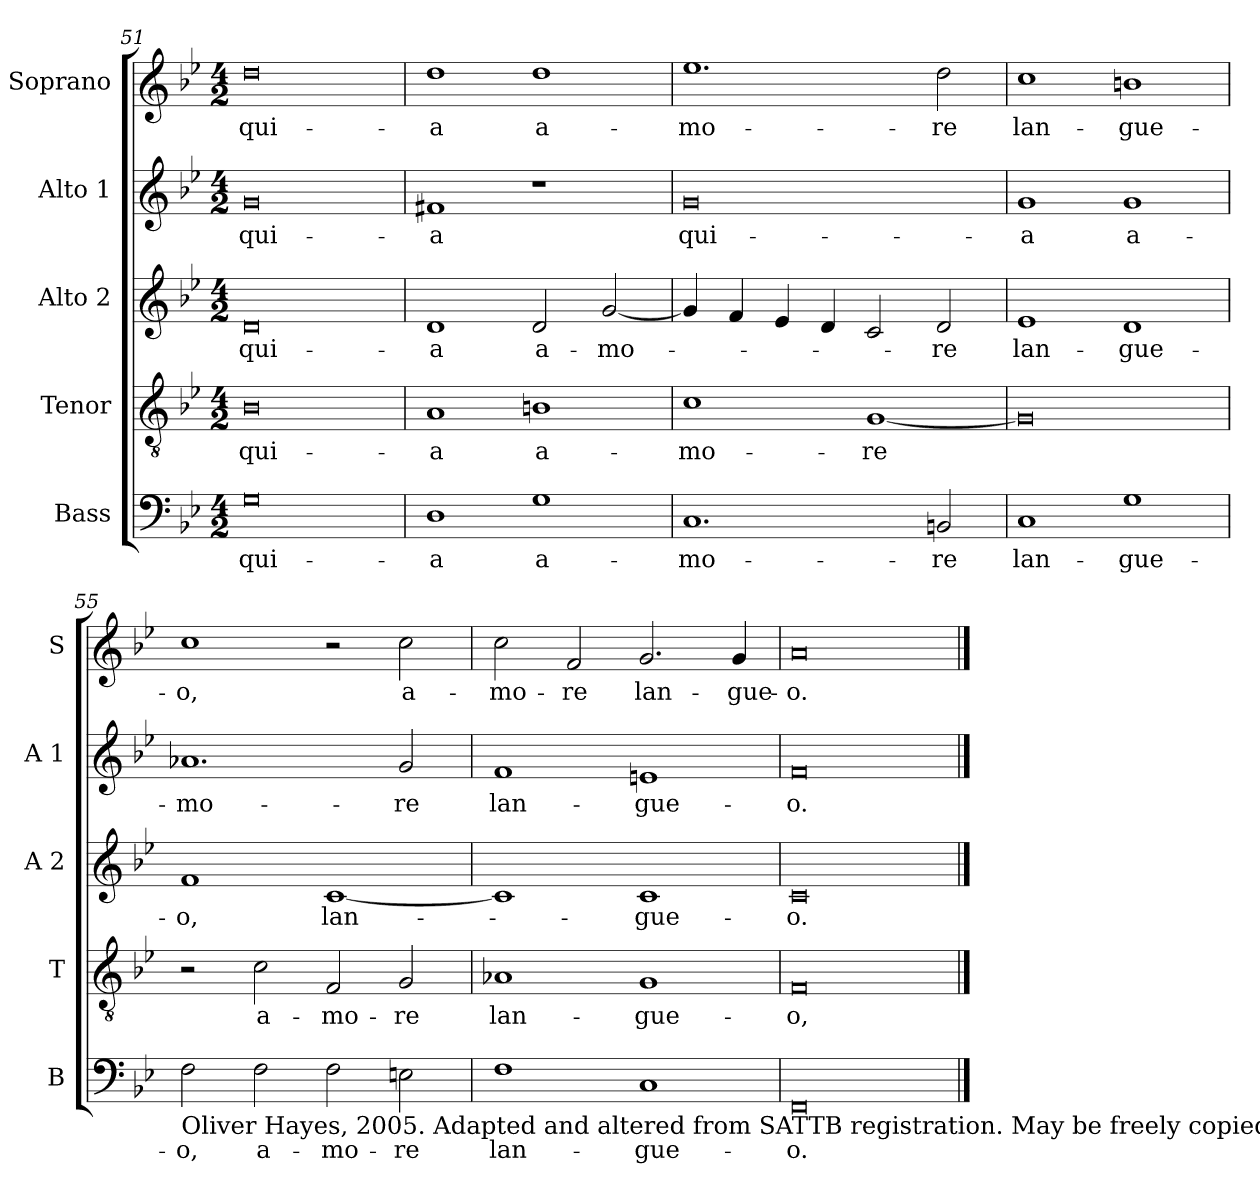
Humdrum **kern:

**kern	**text	**kern	**text	**kern	**text	**kern	**text	**kern	**text
*part5	*part5	*part4	*part4	*part3	*part3	*part2	*part2	*part1	*part1
*staff5	*staff5	*staff4	*staff4	*staff3	*staff3	*staff2	*staff2	*staff1	*staff1
*I"Bass	*	*I"Tenor	*	*I"Alto 2	*	*I"Alto 1	*	*I"Soprano	*
*I'B	*	*I'T	*	*I'A 2	*	*I'A 1	*	*I'S	*
*clefF4	*	*clefGv2	*	*clefG2	*	*clefG2	*	*clefG2	*
*k[b-e-]	*	*k[b-e-]	*	*k[b-e-]	*	*k[b-e-]	*	*k[b-e-]	*
*B-:	*	*B-:	*	*B-:	*	*B-:	*	*B-:	*
*M4/2	*	*M4/2	*	*M4/2	*	*M4/2	*	*M4/2	*
=51	=51	=51	=51	=51	=51	=51	=51	=51	=51
!	!LO:LY:b	!	!LO:LY:b	!	!LO:LY:b	!	!LO:LY:b	!	!LO:LY:b
0G	qui-	0B-	qui-	0d	qui-	0g	qui-	0dd	qui-
=52	=52	=52	=52	=52	=52	=52	=52	=52	=52
!	!LO:LY:b	!	!LO:LY:b	!	!LO:LY:b	!	!LO:LY:b	!	!LO:LY:b
1D	-a	1A	-a	1d	-a	1f#X	-a	1dd	-a
!	!LO:LY:b	!	!LO:LY:b	!	!LO:LY:b	!	!	!	!LO:LY:b
1G	a-	1Bn	a-	2d/	a-	1r	.	1dd	a-
!	!	!	!	!	!LO:LY:b	!	!	!	!
.	.	.	.	[2g/	-mo-	.	.	.	.
=53	=53	=53	=53	=53	=53	=53	=53	=53	=53
!	!LO:LY:b	!	!LO:LY:b	!	!	!	!LO:LY:b	!	!LO:LY:b
1.C	-mo-	1c	-mo-	4g/]	.	0g	qui-	1.ee-	-mo-
.	.	.	.	4f/	.	.	.	.	.
.	.	.	.	4e-/	.	.	.	.	.
.	.	.	.	4d/	.	.	.	.	.
!	!	!	!LO:LY:b	!	!	!	!	!	!
.	.	[1G	-re	2c/	.	.	.	.	.
!	!LO:LY:b	!	!	!	!LO:LY:b	!	!	!	!LO:LY:b
2BBn/	-re	.	.	2d/	-re	.	.	2dd\	-re
=54	=54	=54	=54	=54	=54	=54	=54	=54	=54
!	!LO:LY:b	!	!	!	!LO:LY:b	!	!LO:LY:b	!	!LO:LY:b
1C	lan-	0G]	.	1e-	lan-	1g	-a	1cc	lan-
!	!LO:LY:b	!	!	!	!LO:LY:b	!	!LO:LY:b	!	!LO:LY:b
1G	-gue-	.	.	1d	-gue-	1g	a-	1bn	-gue-
!!LO:LB:g=z
=55	=55	=55	=55	=55	=55	=55	=55	=55	=55
!LO:TX:b:t=Oliver Hayes, 2005. Adapted and altered from SATTB registration.  May be freely copied and distributed for non profit making use.	!	!	!	!	!	!	!	!	!
!	!LO:LY:b	!	!	!	!LO:LY:b	!	!LO:LY:b	!	!LO:LY:b
2F\	-o,	2r	.	1f	-o,	1.a-X	-mo-	1cc	-o,
!	!LO:LY:b	!	!LO:LY:b	!	!	!	!	!	!
2F\	a-	2c\	a-	.	.	.	.	.	.
!	!LO:LY:b	!	!LO:LY:b	!	!LO:LY:b	!	!	!	!
2F\	-mo-	2F/	-mo-	[1c	lan-	.	.	2r	.
!	!LO:LY:b	!	!LO:LY:b	!	!	!	!LO:LY:b	!	!LO:LY:b
2En\	-re	2G/	-re	.	.	2g/	-re	2cc\	a-
=56	=56	=56	=56	=56	=56	=56	=56	=56	=56
!	!LO:LY:b	!	!LO:LY:b	!	!	!	!LO:LY:b	!	!LO:LY:b
1F	lan-	1A-X	lan-	1c]	.	1f	lan-	2cc\	-mo-
!	!	!	!	!	!	!	!	!	!LO:LY:b
.	.	.	.	.	.	.	.	2f/	-re
!	!LO:LY:b	!	!LO:LY:b	!	!LO:LY:b	!	!LO:LY:b	!	!LO:LY:b
1C	-gue-	1G	-gue-	1c	-gue-	1en	-gue-	2.g/	lan-
!	!	!	!	!	!	!	!	!	!LO:LY:b
.	.	.	.	.	.	.	.	4g/	-gue-
=57	=57	=57	=57	=57	=57	=57	=57	=57	=57
!	!LO:LY:b	!	!LO:LY:b	!	!LO:LY:b	!	!LO:LY:b	!	!LO:LY:b
0FF	-o.	0F	-o,	0c	-o.	0f	-o.	0a	-o.
==	==	==	==	==	==	==	==	==	==
*-	*-	*-	*-	*-	*-	*-	*-	*-	*-
